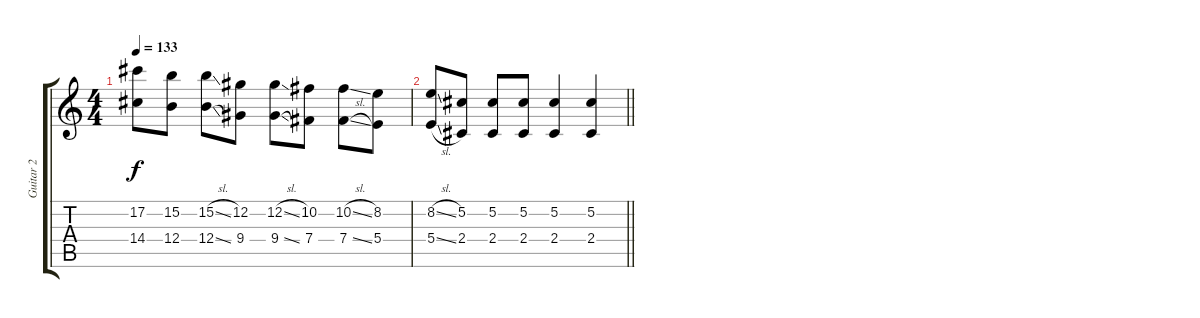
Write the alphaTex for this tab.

\track ("Guitar 2" "Guitar 2") {instrument distortionguitar}
\staff {score tabs}
\tuning (Db4 Ab3 E3 B2 Gb2 B1) {hide}
\ts (4 4)
\tempo 133
\clef g2
\ks c
(17.2{t} 14.4{t}).8{dy f} (15.2 12.4).8 (15.2{sl} 12.4{sl}).8 (12.2 9.4).8 (12.2{sl} 9.4{sl}).8 (10.2 7.4).8 (10.2{sl} 7.4{sl}).8 (8.2 5.4).8 |
\barLineRight lightlight
(8.2{sl} 5.4{sl}).8 (5.2 2.4).8 (5.2 2.4).8 (5.2 2.4).8 (5.2 2.4).4 (5.2 2.4).4
